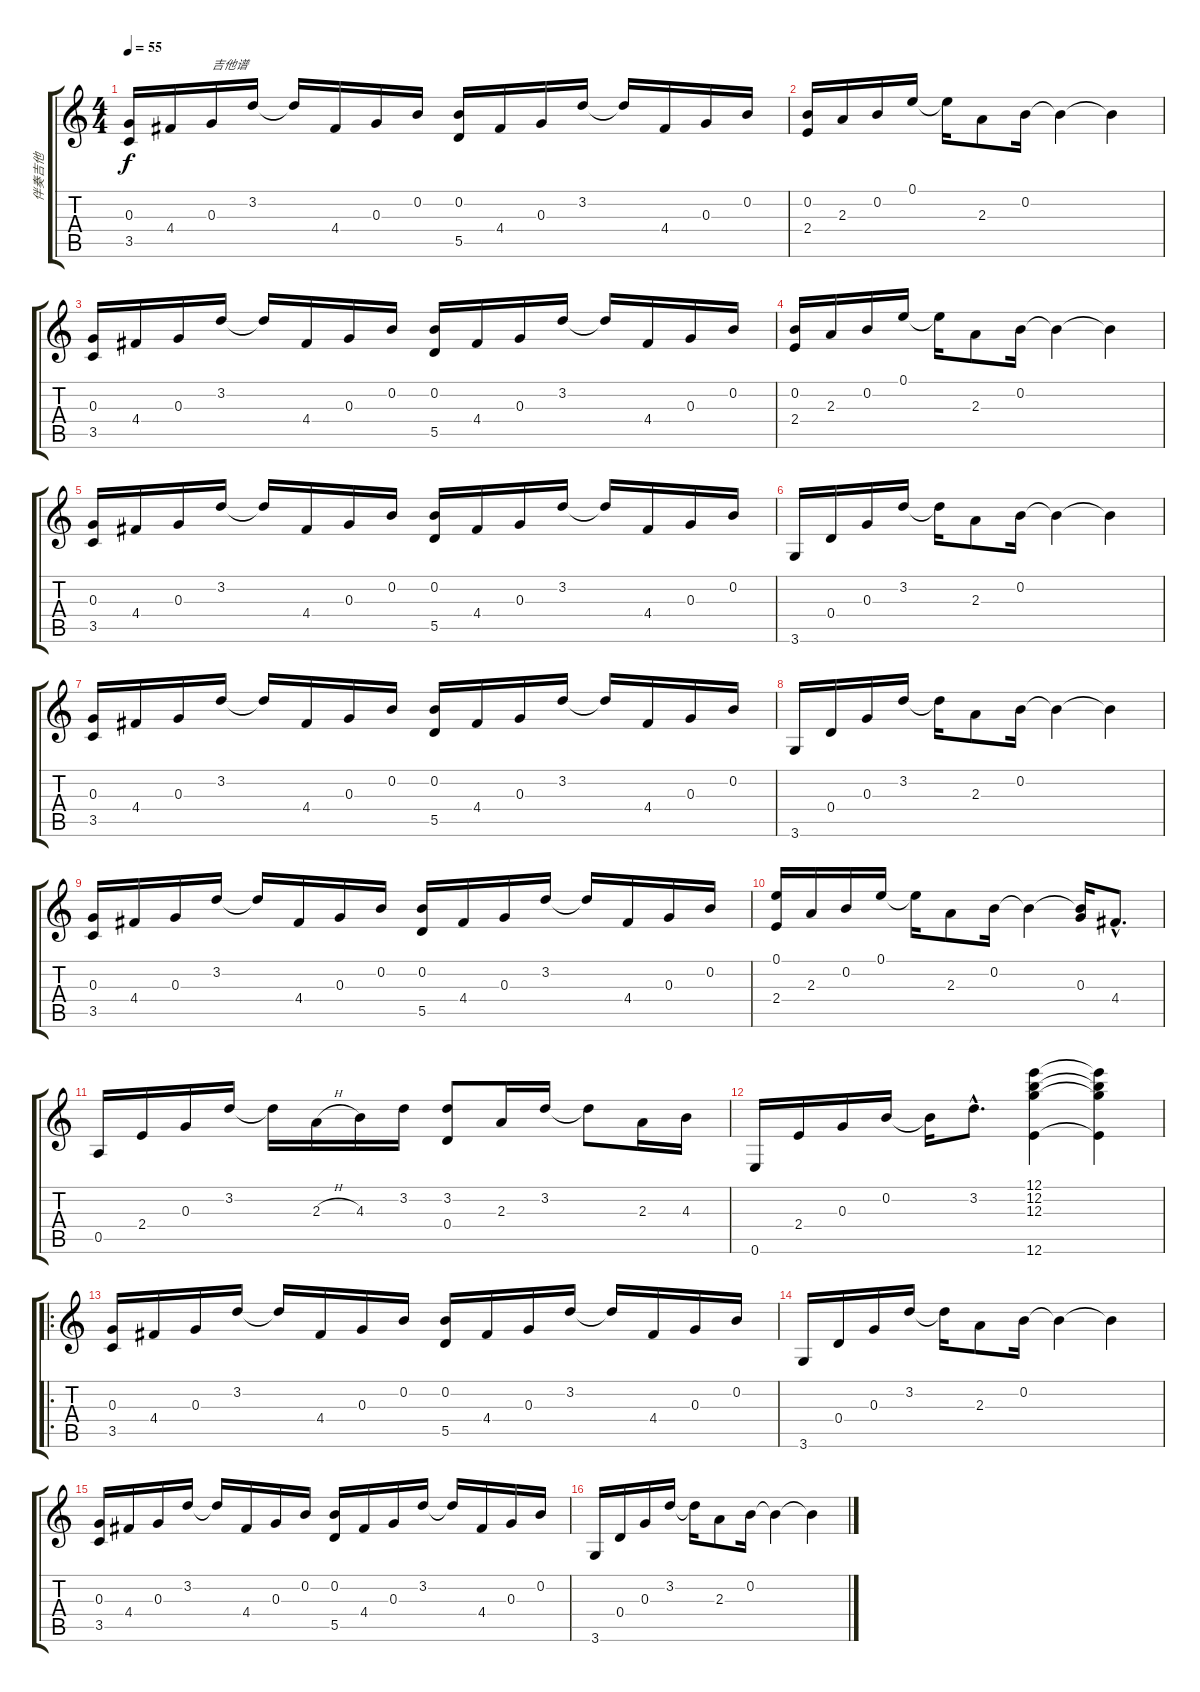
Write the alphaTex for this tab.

\track ("伴奏吉他" "伴奏吉他") {instrument acousticguitarsteel}
\staff {score tabs}
\tuning (E4 B3 G3 D3 A2 E2) {hide}
\ts (4 4)
\tempo 55
\clef g2
\ks c
(0.3 3.5).16{dy f instrument acousticguitarsteel} 4.4.16 0.3.16{txt "吉他谱"} 3.2.16 3.2{t}.16 4.4.16 0.3.16 0.2.16 (0.2 5.5).16 4.4.16 0.3.16 3.2.16 3.2{t}.16 4.4.16 0.3.16 0.2.16 |
(0.2 2.4).16 2.3.16 0.2.16 0.1.16 0.1{t}.16 2.3.8 0.2.16 0.2{t}.4 0.2{t}.4 |
(0.3 3.5).16 4.4.16 0.3.16 3.2.16 3.2{t}.16 4.4.16 0.3.16 0.2.16 (0.2 5.5).16 4.4.16 0.3.16 3.2.16 3.2{t}.16 4.4.16 0.3.16 0.2.16 |
(0.2 2.4).16 2.3.16 0.2.16 0.1.16 0.1{t}.16 2.3.8 0.2.16 0.2{t}.4 0.2{t}.4 |
(0.3 3.5).16 4.4.16 0.3.16 3.2.16 3.2{t}.16 4.4.16 0.3.16 0.2.16 (0.2 5.5).16 4.4.16 0.3.16 3.2.16 3.2{t}.16 4.4.16 0.3.16 0.2.16 |
3.6.16 0.4.16 0.3.16 3.2.16 3.2{t}.16 2.3.8 0.2.16 0.2{t}.4 0.2{t}.4 |
(0.3 3.5).16 4.4.16 0.3.16 3.2.16 3.2{t}.16 4.4.16 0.3.16 0.2.16 (0.2 5.5).16 4.4.16 0.3.16 3.2.16 3.2{t}.16 4.4.16 0.3.16 0.2.16 |
3.6.16 0.4.16 0.3.16 3.2.16 3.2{t}.16 2.3.8 0.2.16 0.2{t}.4 0.2{t}.4 |
(0.3 3.5).16 4.4.16 0.3.16 3.2.16 3.2{t}.16 4.4.16 0.3.16 0.2.16 (0.2 5.5).16 4.4.16 0.3.16 3.2.16 3.2{t}.16 4.4.16 0.3.16 0.2.16 |
(0.1 2.4).16 2.3.16 0.2.16 0.1.16 0.1{t}.16 2.3.8 0.2.16 0.2{t}.4 (0.2{t} 0.3).16 4.4{hac}.8{d} |
0.5.16 2.4.16 0.3.16 3.2.16 3.2{t}.16 2.3{h}.16 4.3.16 3.2.16 (3.2 0.4).8 2.3.16 3.2.16 3.2{t}.8 2.3.16 4.3.16 |
0.6.16 2.4.16 0.3.16 0.2.16 0.2{t}.16 3.2{hac}.8{d} (12.1 12.2 12.3 12.6).4 (12.1{t} 12.2{t} 12.3{t} 12.6{t}).4 |
\ro
(0.3 3.5).16 4.4.16 0.3.16 3.2.16 3.2{t}.16 4.4.16 0.3.16 0.2.16 (0.2 5.5).16 4.4.16 0.3.16 3.2.16 3.2{t}.16 4.4.16 0.3.16 0.2.16 |
3.6.16 0.4.16 0.3.16 3.2.16 3.2{t}.16 2.3.8 0.2.16 0.2{t}.4 0.2{t}.4 |
(0.3 3.5).16 4.4.16 0.3.16 3.2.16 3.2{t}.16 4.4.16 0.3.16 0.2.16 (0.2 5.5).16 4.4.16 0.3.16 3.2.16 3.2{t}.16 4.4.16 0.3.16 0.2.16 |
3.6.16 0.4.16 0.3.16 3.2.16 3.2{t}.16 2.3.8 0.2.16 0.2{t}.4 0.2{t}.4
